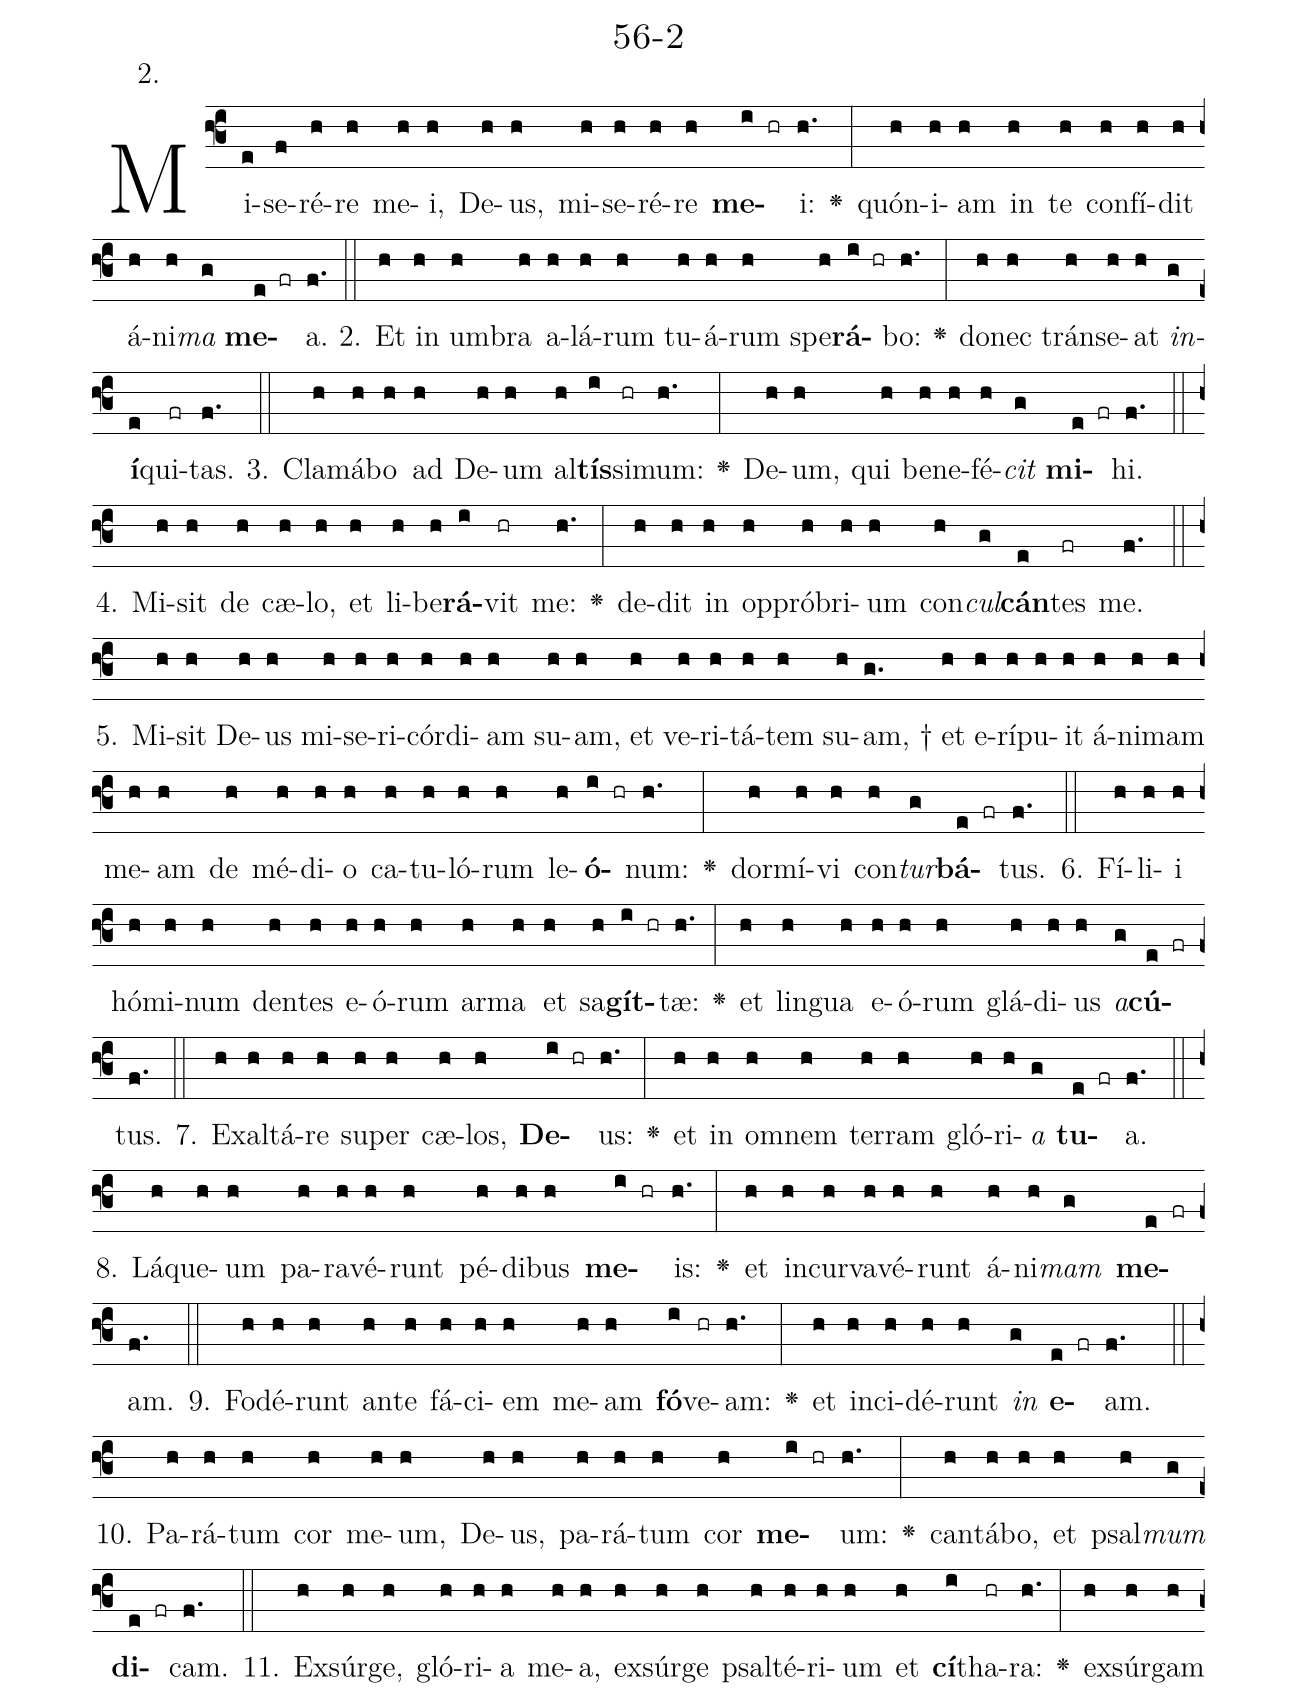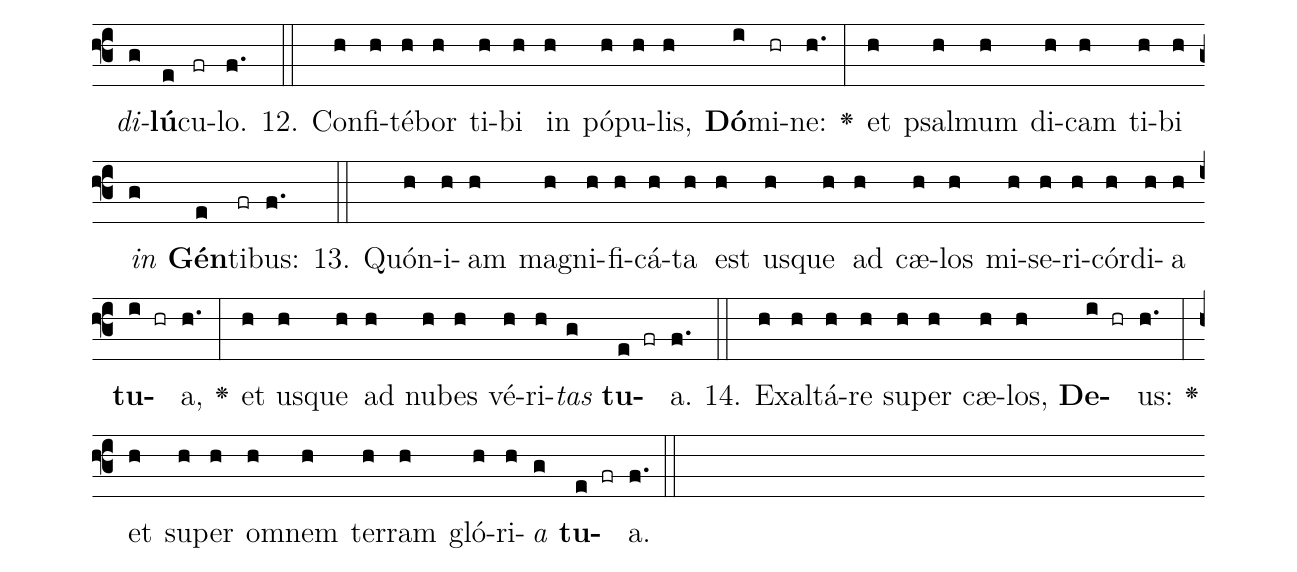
name: 56-2;
annotation: 2.;
%%
(f3)Mi(e)se(f)ré(h)re(h) me(h)i,(h) De(h)us,(h) mi(h)se(h)ré(h)re(h) <b>me</b>(i hr)i:(h.) <v>\greheightstar</v>(:) quón(h)i(h)am(h) in(h) te(h) con(h)fí(h)dit(h) á(h)ni(h)<i>ma</i>(g) <b>me</b>(e fr)a.(f.) (::)
2. Et(h) in(h) um(h)bra(h) a(h)lá(h)rum(h) tu(h)á(h)rum(h) spe(h)<b>rá</b>(i hr)bo:(h.) <v>\greheightstar</v>(:) do(h)nec(h) tráns(h)e(h)at(h) <i>in</i>(g)<b>í</b>(e)qui(fr)tas.(f.) (::)
3. Cla(h)má(h)bo(h) ad(h) De(h)um(h) al(h)<b>tís</b>(i)si(hr)mum:(h.) <v>\greheightstar</v>(:) De(h)um,(h) qui(h) be(h)ne(h)fé(h)<i>cit</i>(g) <b>mi</b>(e fr)hi.(f.) (::)
4. Mi(h)sit(h) de(h) cæ(h)lo,(h) et(h) li(h)be(h)<b>rá</b>(i)vit(hr) me:(h.) <v>\greheightstar</v>(:) de(h)dit(h) in(h) op(h)pró(h)bri(h)um(h) con(h)<i>cul</i>(g)<b>cán</b>(e)tes(fr) me.(f.) (::)
5. Mi(h)sit(h) De(h)us(h) mi(h)se(h)ri(h)cór(h)di(h)am(h) su(h)am,(h) et(h) ve(h)ri(h)tá(h)tem(h) su(h)am, †(g.) et(h) e(h)rí(h)pu(h)it(h) á(h)ni(h)mam(h) me(h)am(h) de(h) mé(h)di(h)o(h) ca(h)tu(h)ló(h)rum(h) le(h)<b>ó</b>(i hr)num:(h.) <v>\greheightstar</v>(:) dor(h)mí(h)vi(h) con(h)<i>tur</i>(g)<b>bá</b>(e fr)tus.(f.) (::)
6. Fí(h)li(h)i(h) hó(h)mi(h)num(h) den(h)tes(h) e(h)ó(h)rum(h) ar(h)ma(h) et(h) sa(h)<b>gít</b>(i hr)tæ:(h.) <v>\greheightstar</v>(:) et(h) lin(h)gua(h) e(h)ó(h)rum(h) glá(h)di(h)us(h) <i>a</i>(g)<b>cú</b>(e fr)tus.(f.) (::)
7. Ex(h)al(h)tá(h)re(h) su(h)per(h) cæ(h)los,(h) <b>De</b>(i hr)us:(h.) <v>\greheightstar</v>(:) et(h) in(h) om(h)nem(h) ter(h)ram(h) gló(h)ri(h)<i>a</i>(g) <b>tu</b>(e fr)a.(f.) (::)
8. Lá(h)que(h)um(h) pa(h)ra(h)vé(h)runt(h) pé(h)di(h)bus(h) <b>me</b>(i hr)is:(h.) <v>\greheightstar</v>(:) et(h) in(h)cur(h)va(h)vé(h)runt(h) á(h)ni(h)<i>mam</i>(g) <b>me</b>(e fr)am.(f.) (::)
9. Fo(h)dé(h)runt(h) an(h)te(h) fá(h)ci(h)em(h) me(h)am(h) <b>fó</b>(i)ve(hr)am:(h.) <v>\greheightstar</v>(:) et(h) in(h)ci(h)dé(h)runt(h) <i>in</i>(g) <b>e</b>(e fr)am.(f.) (::)
10. Pa(h)rá(h)tum(h) cor(h) me(h)um,(h) De(h)us,(h) pa(h)rá(h)tum(h) cor(h) <b>me</b>(i hr)um:(h.) <v>\greheightstar</v>(:) can(h)tá(h)bo,(h) et(h) psal(h)<i>mum</i>(g) <b>di</b>(e fr)cam.(f.) (::)
11. Ex(h)súr(h)ge,(h) gló(h)ri(h)a(h) me(h)a,(h) ex(h)súr(h)ge(h) psal(h)té(h)ri(h)um(h) et(h) <b>cí</b>(i)tha(hr)ra:(h.) <v>\greheightstar</v>(:) ex(h)súr(h)gam(h) <i>di</i>(g)<b>lú</b>(e)cu(fr)lo.(f.) (::)
12. Con(h)fi(h)té(h)bor(h) ti(h)bi(h) in(h) pó(h)pu(h)lis,(h) <b>Dó</b>(i)mi(hr)ne:(h.) <v>\greheightstar</v>(:) et(h) psal(h)mum(h) di(h)cam(h) ti(h)bi(h) <i>in</i>(g) <b>Gén</b>(e)ti(fr)bus:(f.) (::)
13. Quón(h)i(h)am(h) ma(h)gni(h)fi(h)cá(h)ta(h) est(h) us(h)que(h) ad(h) cæ(h)los(h) mi(h)se(h)ri(h)cór(h)di(h)a(h) <b>tu</b>(i hr)a,(h.) <v>\greheightstar</v>(:) et(h) us(h)que(h) ad(h) nu(h)bes(h) vé(h)ri(h)<i>tas</i>(g) <b>tu</b>(e fr)a.(f.) (::)
14. Ex(h)al(h)tá(h)re(h) su(h)per(h) cæ(h)los,(h) <b>De</b>(i hr)us:(h.) <v>\greheightstar</v>(:) et(h) su(h)per(h) om(h)nem(h) ter(h)ram(h) gló(h)ri(h)<i>a</i>(g) <b>tu</b>(e fr)a.(f.) (::)
